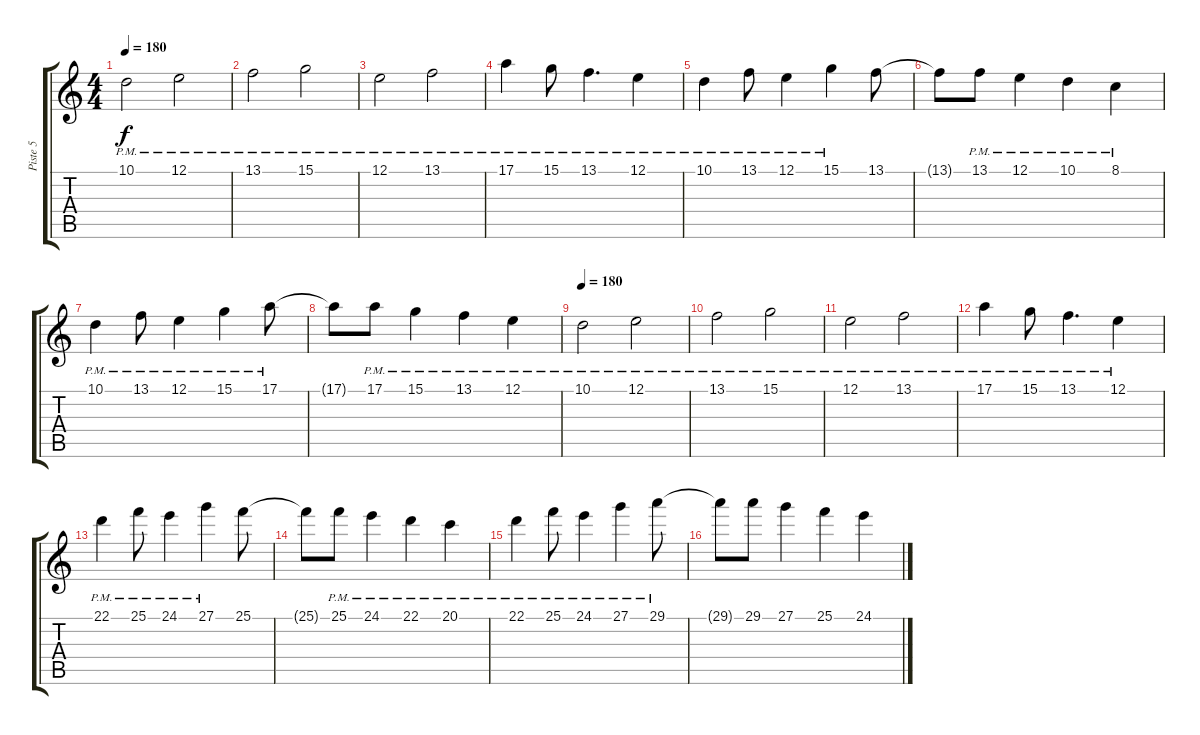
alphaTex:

\track ("Piste 5" "Piste 5") {instrument lead2sawtooth}
\staff {score tabs}
\tuning (E4 B3 G3 D3 A2 D2) {hide}
\ts (4 4)
\tempo 180
\clef g2
\ks c
10.1{pm}.2{dy f instrument lead1square} 12.1{pm}.2 |
13.1{pm}.2 15.1{pm}.2 |
12.1{pm}.2 13.1{pm}.2 |
17.1{pm}.4 15.1{pm}.8 13.1{pm}.4{d} 12.1{pm}.4 |
10.1{pm}.4 13.1{pm}.8 12.1{pm}.4 15.1{pm}.4 13.1.8 |
13.1{t}.8 13.1{pm}.8 12.1{pm}.4 10.1{pm}.4 8.1{pm}.4 |
10.1{pm}.4 13.1{pm}.8 12.1{pm}.4 15.1{pm}.4 17.1{pm}.8 |
17.1{t}.8 17.1{pm}.8 15.1{pm}.4 13.1{pm}.4 12.1{pm}.4 |
\tempo 180
10.1{pm}.2{instrument lead1square} 12.1{pm}.2 |
13.1{pm}.2 15.1{pm}.2 |
12.1{pm}.2 13.1{pm}.2 |
17.1{pm}.4 15.1{pm}.8 13.1{pm}.4{d} 12.1{pm}.4 |
22.1{pm}.4 25.1{pm}.8 24.1{pm}.4 27.1{pm}.4 25.1.8 |
25.1{t}.8 25.1{pm}.8 24.1{pm}.4 22.1{pm}.4 20.1{pm}.4 |
22.1{pm}.4 25.1{pm}.8 24.1{pm}.4 27.1{pm}.4 29.1{pm}.8 |
29.1{t}.8 29.1.8 27.1.4 25.1.4 24.1.4
